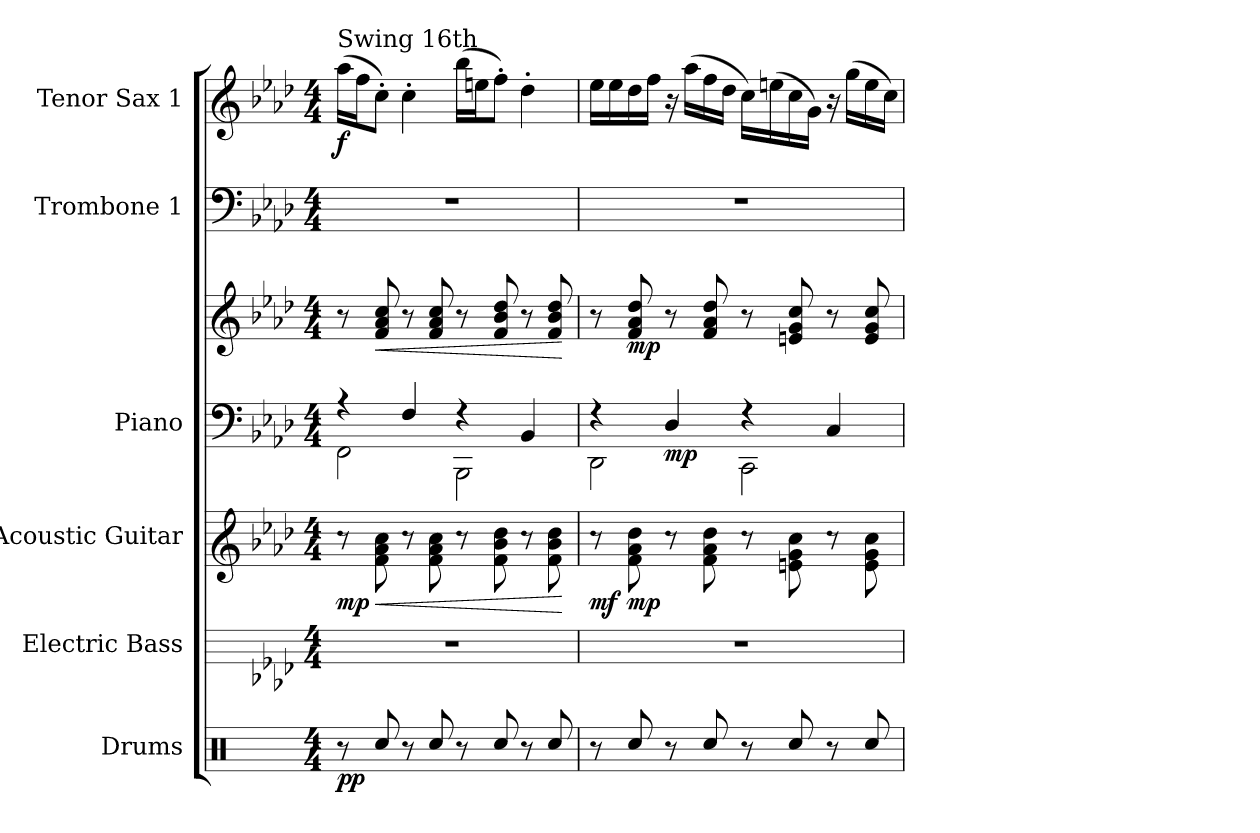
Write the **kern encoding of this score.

**kern	**dynam	**kern	**kern	**dynam	**kern	**kern	**dynam	**kern	**kern	**dynam
*part6	*part6	*part5	*part4	*part4	*part3	*part3	*part3	*part2	*part1	*part1
*staff7	*staff7	*staff6	*staff5	*staff5	*staff4	*staff3	*staff3/4	*staff2	*staff1	*staff1
*I"Drums	*	*I"Electric Bass	*I"Acoustic Guitar	*	*I"Piano	*	*	*I"Trombone 1	*I"Tenor Sax 1	*
*I'Drums	*	*I'El. B.	*I'Guit.	*	*I'Piano	*	*	*I'Tbn. 1	*I'Tenor 1	*
*	*	*stria4	*stria6	*	*	*	*	*	*	*
*clefX	*	*	*	*	*clefF4	*clefG2	*	*clefF4	*clefG2	*
*	*	*ITrd7c12	*	*	*	*	*	*	*ITrd8c14	*
*k[]	*	*k[b-e-a-d-]	*k[b-e-a-d-]	*	*k[b-e-a-d-]	*k[b-e-a-d-]	*	*k[b-e-a-d-]	*k[b-e-a-d-]	*
*M4/4	*	*M4/4	*M4/4	*	*M4/4	*M4/4	*	*M4/4	*M4/4	*
*MM124	*	*MM124	*MM124	*	*MM124	*MM124	*	*MM124	*MM124	*
=1	=1	=1	=1	=1	=1	=1	=1	=1	=1	=1
*	*	*	*	*	*^	*	*	*	*	*
!	!	!	!	!	!	!	!	!	!	!LO:TX:a:t=Swing 16th	!
!	!LO:DY:b	!	!	!LO:DY:b	!	!	!	!LO:DY:b=2	!	!	!
!	!	!	!	!	!	!	!	!LO:DY:n=1:b	!	!	!LO:DY:b
8r	pp	1r	8r	mp	4r	2FF\	8r	mp mp	1r	(16a-\LL	f
.	.	.	.	.	.	.	.	.	.	16f\J	.
!	!	!	!	!LO:HP:b	!	!	!	!LO:HP:b	!	!	!
8Rcc/	.	.	8f\ 8a-\ 8cc\	<	.	.	8f/ 8a-/ 8cc/	<	.	8c'\J)	.
8r	.	.	8r	.	4F/	.	8r	.	.	4c'\	.
8Rcc/	.	.	8f\ 8a-\ 8cc\	.	.	.	8f/ 8a-/ 8cc/	.	.	.	.
8r	.	.	8r	.	4r	2BBB-\	8r	.	.	(16b-\LL	.
.	.	.	.	.	.	.	.	.	.	16en\J	.
8Rcc/	.	.	8f\ 8b-\ 8dd-\	.	.	.	8f/ 8b-/ 8dd-/	.	.	8f'\J)	.
8r	.	.	8r	.	4BB-/	.	8r	.	.	4d-'\	.
8Rcc/	.	.	8f\ 8b-\ 8dd-\	.	.	.	8f/ 8b-/ 8dd-/	.	.	.	.
*	*	*	*	*	*v	*v	*	*	*	*	*
.	.	.	.	[	.	.	[	.	.	.
=2	=2	=2	=2	=2	=2	=2	=2	=2	=2	=2
*	*	*	*	*	*^	*	*	*	*	*
!	!	!	!	!LO:DY:b	!	!	!	!LO:DY:b=2	!	!	!
!	!	!	!	!	!	!	!	!LO:DY:n=1:b	!	!	!
8r	.	1r	8r	mf	4r	2DD-\	8r	mf mf	1r	16e-\LL	.
.	.	.	.	.	.	.	.	.	.	16e-\	.
!	!	!	!	!LO:DY:b	!	!	!	!LO:DY:n=2:b	!	!	!
8Rcc/	.	.	8f\ 8a-\ 8dd-\	mp	.	.	8f/ 8a-/ 8dd-/	mp	.	16d-\	.
.	.	.	.	.	.	.	.	.	.	16f\JJ	.
!	!	!	!	!	!	!	!	!LO:DY:n=3:b=2	!	!	!
8r	.	.	8r	.	4D-/	.	8r	mp	.	16r	.
.	.	.	.	.	.	.	.	.	.	(16a-\LL	.
8Rcc/	.	.	8f\ 8a-\ 8dd-\	.	.	.	8f/ 8a-/ 8dd-/	.	.	16f\	.
.	.	.	.	.	.	.	.	.	.	16d-\JJ	.
8r	.	.	8r	.	4r	2CC\	8r	.	.	16c\LL)	.
.	.	.	.	.	.	.	.	.	.	(16en\	.
8Rcc/	.	.	8en\ 8g\ 8cc\	.	.	.	8en/ 8g/ 8cc/	.	.	16c\	.
.	.	.	.	.	.	.	.	.	.	16G\JJ)	.
8r	.	.	8r	.	4C/	.	8r	.	.	16r	.
.	.	.	.	.	.	.	.	.	.	(16g\LL	.
8Rcc/	.	.	8e\ 8g\ 8cc\	.	.	.	8e/ 8g/ 8cc/	.	.	16e\	.
.	.	.	.	.	.	.	.	.	.	16c\JJ)	.
*	*	*	*	*	*v	*v	*	*	*	*	*
=	=	=	=	=	=	=	=	=	=	=
*-	*-	*-	*-	*-	*-	*-	*-	*-	*-	*-
